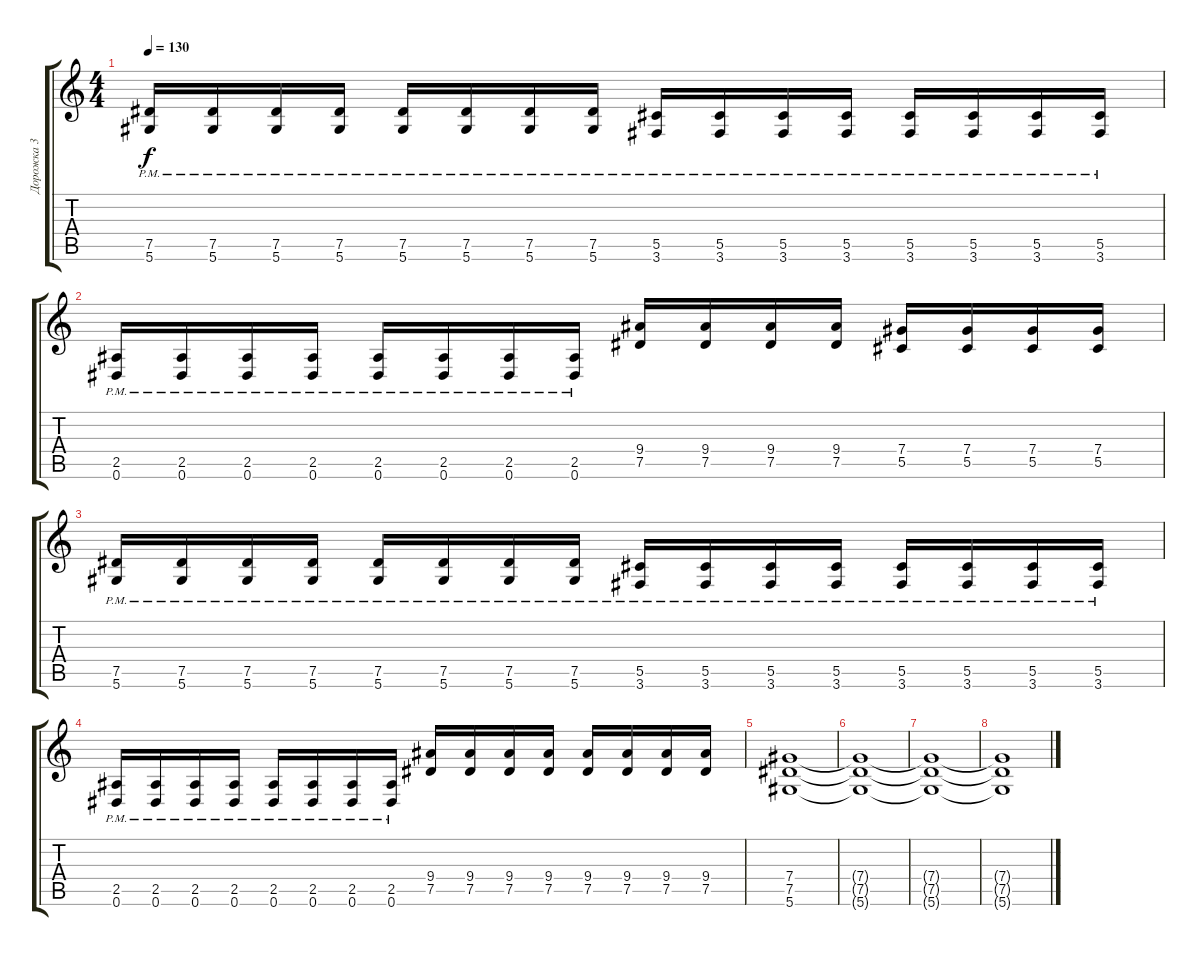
\track ("Дорожка 3" "Дорожка 3") {instrument overdrivenguitar}
\staff {score tabs}
\tuning (Eb4 Bb3 Gb3 Db3 Ab2 Eb2) {hide}
\ts (4 4)
\tempo 130
\clef g2
\ks c
(7.5{pm} 5.6{pm}).16{dy f} (7.5{pm} 5.6{pm}).16 (7.5{pm} 5.6{pm}).16 (7.5{pm} 5.6{pm}).16 (7.5{pm} 5.6{pm}).16 (7.5{pm} 5.6{pm}).16 (7.5{pm} 5.6{pm}).16 (7.5{pm} 5.6{pm}).16 (5.5{pm} 3.6{pm}).16 (5.5{pm} 3.6{pm}).16 (5.5{pm} 3.6{pm}).16 (5.5{pm} 3.6{pm}).16 (5.5{pm} 3.6{pm}).16 (5.5{pm} 3.6{pm}).16 (5.5{pm} 3.6{pm}).16 (5.5{pm} 3.6{pm}).16 |
(2.5{pm} 0.6{pm}).16 (2.5{pm} 0.6{pm}).16 (2.5{pm} 0.6{pm}).16 (2.5{pm} 0.6{pm}).16 (2.5{pm} 0.6{pm}).16 (2.5{pm} 0.6{pm}).16 (2.5{pm} 0.6{pm}).16 (2.5{pm} 0.6{pm}).16 (9.4 7.5).16 (9.4 7.5).16 (9.4 7.5).16 (9.4 7.5).16 (7.4 5.5).16 (7.4 5.5).16 (7.4 5.5).16 (7.4 5.5).16 |
(7.5{pm} 5.6{pm}).16 (7.5{pm} 5.6{pm}).16 (7.5{pm} 5.6{pm}).16 (7.5{pm} 5.6{pm}).16 (7.5{pm} 5.6{pm}).16 (7.5{pm} 5.6{pm}).16 (7.5{pm} 5.6{pm}).16 (7.5{pm} 5.6{pm}).16 (5.5{pm} 3.6{pm}).16 (5.5{pm} 3.6{pm}).16 (5.5{pm} 3.6{pm}).16 (5.5{pm} 3.6{pm}).16 (5.5{pm} 3.6{pm}).16 (5.5{pm} 3.6{pm}).16 (5.5{pm} 3.6{pm}).16 (5.5{pm} 3.6{pm}).16 |
(2.5{pm} 0.6{pm}).16 (2.5{pm} 0.6{pm}).16 (2.5{pm} 0.6{pm}).16 (2.5{pm} 0.6{pm}).16 (2.5{pm} 0.6{pm}).16 (2.5{pm} 0.6{pm}).16 (2.5{pm} 0.6{pm}).16 (2.5{pm} 0.6{pm}).16 (9.4 7.5).16 (9.4 7.5).16 (9.4 7.5).16 (9.4 7.5).16 (9.4 7.5).16 (9.4 7.5).16 (9.4 7.5).16 (9.4 7.5).16 |
(7.4 7.5 5.6).1 |
(7.4{t} 7.5{t} 5.6{t}).1 |
(7.4{t} 7.5{t} 5.6{t}).1 |
(7.4{t} 7.5{t} 5.6{t}).1
